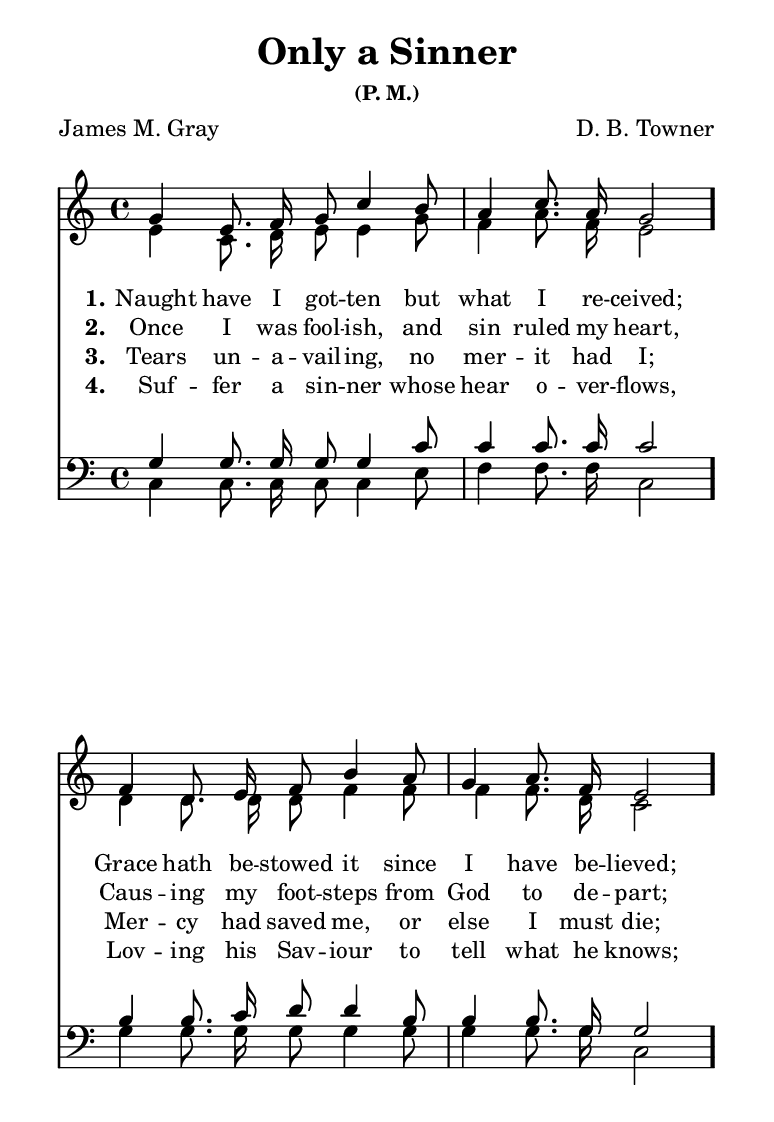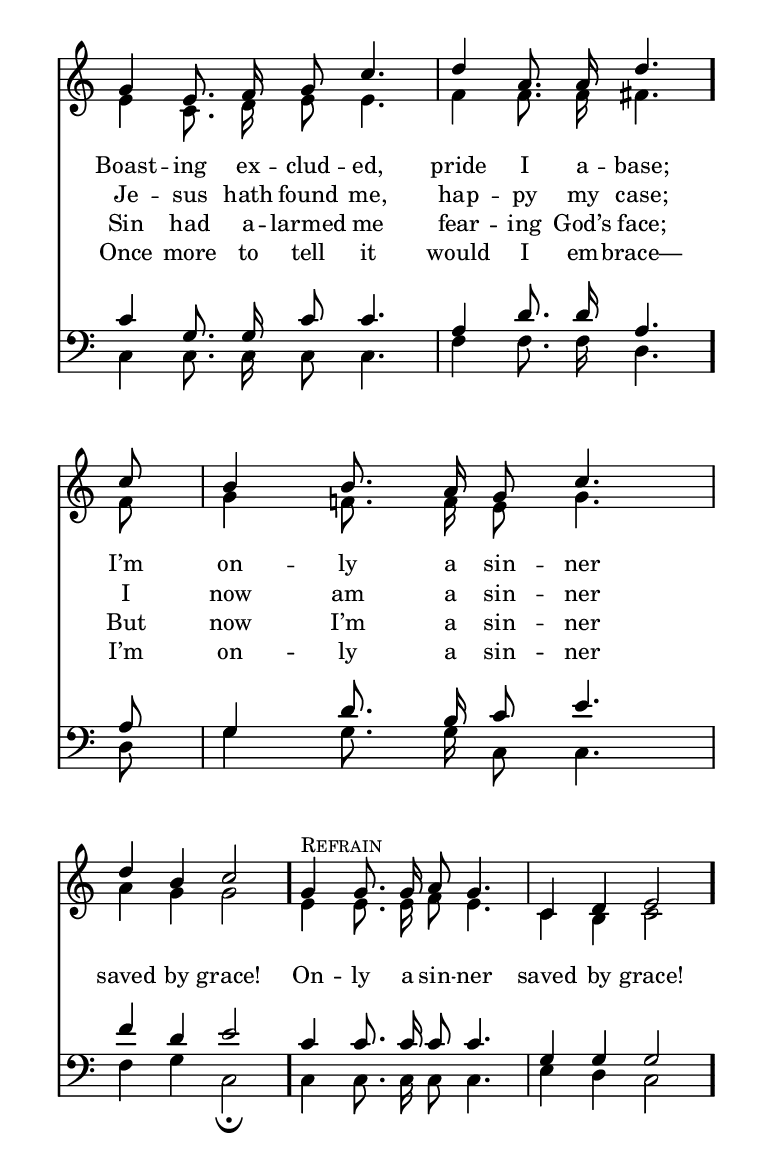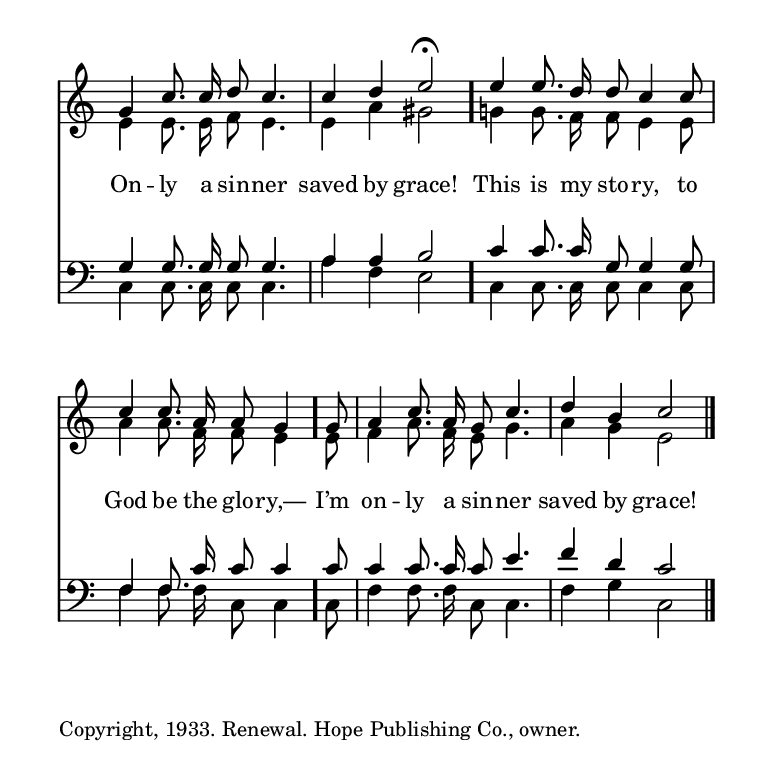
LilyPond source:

\include "common/global.ily"
\paper {
  \include "common/paper.ily"
  %ragged-bottom = ##t
  %ragged-last-bottom = ##t
  %systems-per-page = ##f
  %page-count = ##f
}

\header{
  title = "Only a Sinner"
  subsubtitle = "(P. M.)"
  %meter = "P.M."
  poet = "James M. Gray"
  composer = "D. B. Towner" % Daniel B. Towner
  %copyright = ""
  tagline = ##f
}

% for fermata in MIDI
ta = { \tempo 4=80 }
tb = { \tempo 4=40 }

patternAA = { c4 c8. c16 c8 c4 c8 | c4 c8. c16 c2 }
patternAB = { c4 c8. c16 c8 c4 c8 | c4 c8. c16 c8 c4 }

patternBA = { c4 c8. c16 c8 c4. | c4 c8. c16 c4. }

patternCA = { c8 | c4 c8. c16 c8 c4. | c4 c4 c2 }

patternDA = { c4 c8. c16 c8 c4. | c4 c4 c2 }

global = {
  \include "common/overrides.ily"
  \override Staff.TimeSignature.style = #'()
  \time 4/4
  \override Score.MetronomeMark.transparent = ##t % hide all fermata changes too
  \ta
  \key c \major
  %\partial 4
  \autoBeamOff
}

notesSoprano = {
\global
\relative c'' {

  \changePitch \patternAA { g e f g c b | a c a g }
  \changePitch \patternAA { f d e f b a | g a f e }
  \changePitch \patternBA { g e f g c | d a a d }
  \changePitch \patternCA { c | b b a g c | d b c }

  << s^\markup { \small \caps "Refrain" }
  \changePitch \patternDA { g g g a g | c, d e } >>
  \changePitch \patternDA { g c c d c | c d \tb e \fermata \ta }
  \changePitch \patternAB { e e d d c c | c c a a g }
  \changePitch \patternCA { g | a c a g c | d b c }

  \bar "|."

}
}

notesAlto = {
\global
\relative e' {

  \changePitch \patternAA { e c d e e g | f a f e }
  \changePitch \patternAA { d d d d f f | f f d c }
  \changePitch \patternBA { e c d e e | f f f fis }
  \changePitch \patternCA { fis | g f! f e g | a g g }

  \changePitch \patternDA { e e e f e | c b c }
  \changePitch \patternDA { e e e f e | e a gis }
  \changePitch \patternAB { g! g f f e e | a a f f e }
  \changePitch \patternCA { e | f a f e g | a g e }

}
}

notesTenor = {
\global
\relative a {

  \changePitch \patternAA { g g g g g c | c c c c }
  \changePitch \patternAA { b b c d d b | b b g g }
  \changePitch \patternBA { c g g c c | a d d a }
  \changePitch \patternCA { a | g d' b c e | f d e }

  \changePitch \patternDA { c c c c c | g g g }
  \changePitch \patternDA { g g g g g | a a b }
  \changePitch \patternAB { c c c g g g | f f c' c c }
  \changePitch \patternCA { c | c c c c e | f d c }

}
}

notesBass = {
\global
\relative f {

  \changePitch \patternAA { c c c c c e | f f f c }
  \changePitch \patternAA { g' g g g g g | g g g c, }
  \changePitch \patternBA { c c c c c | f f f d }
  \changePitch \patternCA { d | g g g c, c | f g c, \fermata }

  \changePitch \patternDA { c c c c c | e d c }
  \changePitch \patternDA { c c c c c | a' f e }
  \changePitch \patternAB { c c c c c c | f f f c c }
  \changePitch \patternCA { c | f f f c c | f g c, }

}
}

Refrain = \lyricmode {

saved by grace! \bar "."
On -- ly a sin -- ner saved by grace! \bar "."
On -- ly a sin -- ner saved by grace! \bar "."
This is my sto -- ry, to God be the glo -- ry,— \bar "."
I’m on -- ly a sin -- ner saved by grace! \bar "."

}

wordsA = \lyricmode {
\set stanza = "1."

Naught have I got -- ten but what I re -- ceived; \bar "."
Grace hath be -- stowed it since I have be -- lieved; \bar "."
Boast -- ing ex -- clud -- ed, pride I a -- base; \bar "."
I’m on -- ly a sin -- ner \break

}

wordsB = \lyricmode {
\set stanza = "2."

Once I was fool -- ish, and sin ruled my heart,
Caus -- ing my foot -- steps from God to de -- part;
Je -- sus hath found me, hap -- py my case;
I now am a sin -- ner

\Refrain

}

wordsC = \lyricmode {
\set stanza = "3."

Tears un -- a -- vail -- ing, no mer -- it had I;
Mer -- cy had saved me, or else I must die;
Sin had a -- larmed me fear -- ing God’s face;
But now I’m a sin -- ner

}

wordsD = \lyricmode {
\set stanza = "4."

Suf -- fer a sin -- ner whose hear o -- ver -- flows,
Lov -- ing his Sav -- iour to tell what he knows;
Once more to tell it would I em -- brace—
I’m on -- ly a sin -- ner

}

\score {
  \context ChoirStaff <<
    \context Staff = upper <<
      \set ChoirStaff.systemStartDelimiter = #'SystemStartBar
      \context Voice  = sopranos { \voiceOne << \notesSoprano >> }
      \context Voice  = altos { \voiceTwo << \notesAlto >> }
      \context Lyrics = one   \lyricsto sopranos \wordsA
      \context Lyrics = two   \lyricsto sopranos \wordsB
      \context Lyrics = three \lyricsto sopranos \wordsC
      \context Lyrics = four  \lyricsto sopranos \wordsD
    >>
    \context Staff = men <<
      \clef bass
      \context Voice  = tenors { \voiceOne << \notesTenor >> }
      \context Voice  = basses { \voiceTwo << \notesBass >> }
    >>
  >>
  \layout {
    \context { \Voice \remove "Forbid_line_break_engraver" }
    \include "common/layout.ily"
  }
  \midi{
    \include "common/midi.ily"
  }
}

\noPageBreak \markup { \small { Copyright, 1933. Renewal. Hope Publishing Co., owner. } }

\version "2.18.0"  % necessary for upgrading to future LilyPond versions.

% vi:set et ts=2 sw=2 ai nocindent syntax=lilypond
